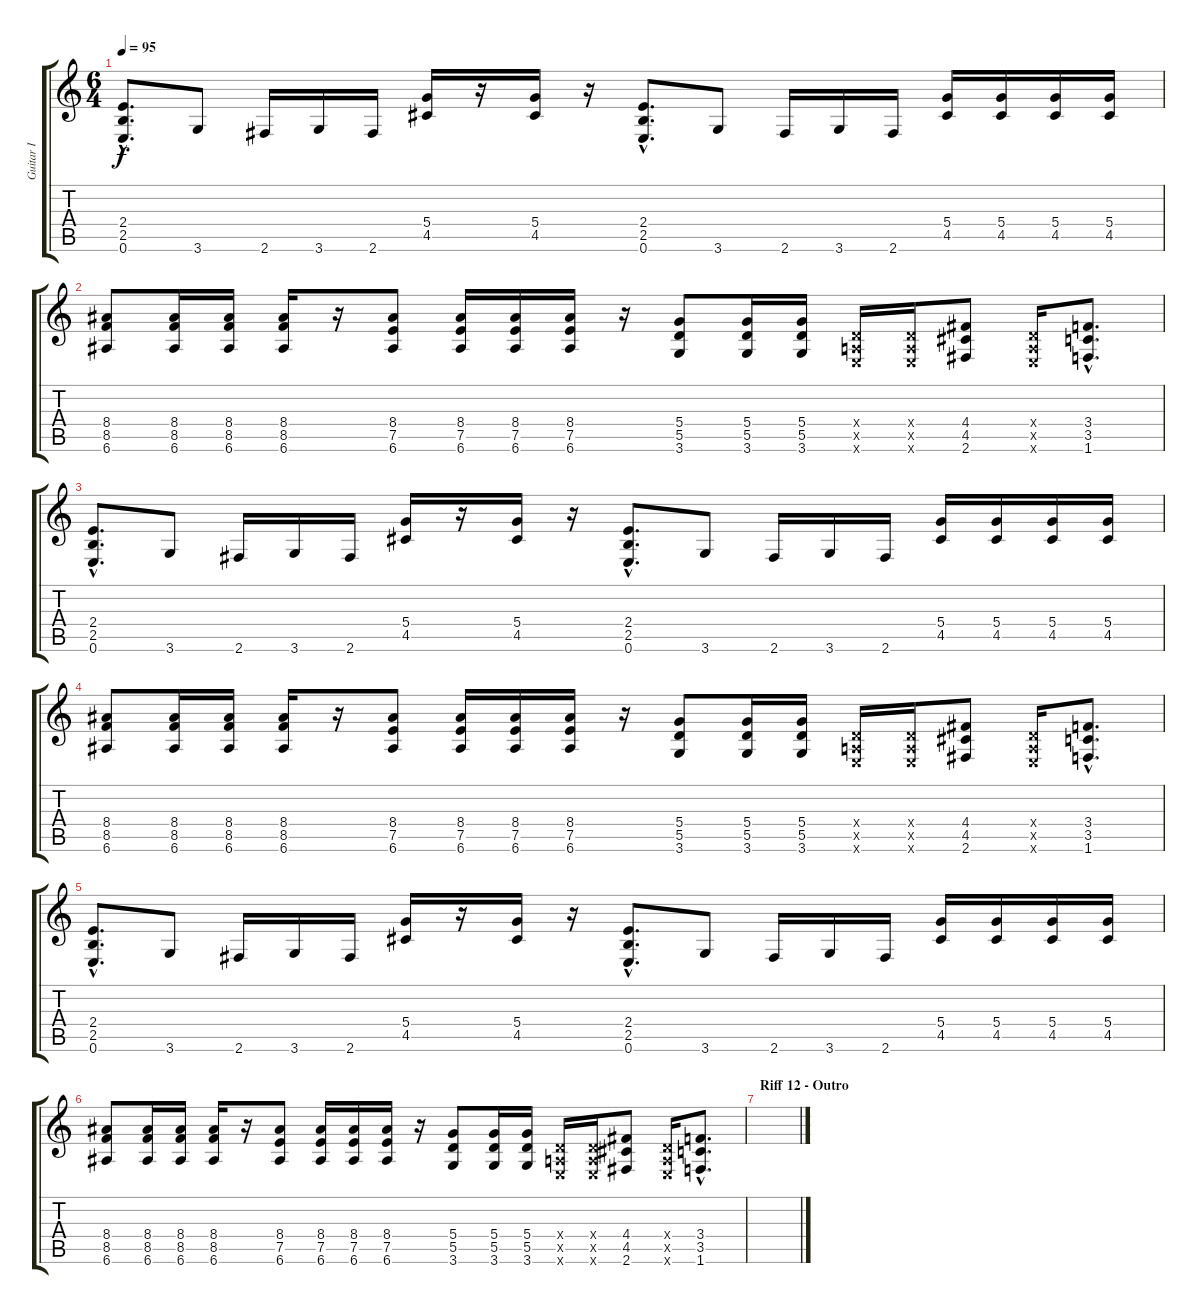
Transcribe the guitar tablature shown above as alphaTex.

\track ("Guitar I" "Guitar I") {instrument distortionguitar}
\staff {score tabs}
\tuning (E4 B3 G3 D3 A2 E2) {hide}
\ts (6 4)
\tempo 95
\clef g2
\ks c
(2.4{hac} 2.5{hac} 0.6{hac}).8{d dy f} 3.6.8 2.6.16 3.6.16 2.6.16 (5.4 4.5).16 r.16 (5.4 4.5).16 r.16 (2.4{hac} 2.5{hac} 0.6{hac}).8{d} 3.6.8 2.6.16 3.6.16 2.6.16 (5.4 4.5).16 (5.4 4.5).16 (5.4 4.5).16 (5.4 4.5).16 |
(8.4 8.5 6.6).8 (8.4 8.5 6.6).16 (8.4 8.5 6.6).16 (8.4 8.5 6.6).16 r.16 (8.4 7.5 6.6).8 (8.4 7.5 6.6).16 (8.4 7.5 6.6).16 (8.4 7.5 6.6).16 r.16 (5.4 5.5 3.6).8 (5.4 5.5 3.6).16 (5.4 5.5 3.6).16 (0.4{x} 0.5{x} 0.6{x}).16 (0.4{x} 0.5{x} 0.6{x}).16 (4.4 4.5 2.6).8 (0.4{x} 0.5{x} 0.6{x}).16 (3.4{hac} 3.5{hac} 1.6{hac}).8{d} |
(2.4{hac} 2.5{hac} 0.6{hac}).8{d} 3.6.8 2.6.16 3.6.16 2.6.16 (5.4 4.5).16 r.16 (5.4 4.5).16 r.16 (2.4{hac} 2.5{hac} 0.6{hac}).8{d} 3.6.8 2.6.16 3.6.16 2.6.16 (5.4 4.5).16 (5.4 4.5).16 (5.4 4.5).16 (5.4 4.5).16 |
(8.4 8.5 6.6).8 (8.4 8.5 6.6).16 (8.4 8.5 6.6).16 (8.4 8.5 6.6).16 r.16 (8.4 7.5 6.6).8 (8.4 7.5 6.6).16 (8.4 7.5 6.6).16 (8.4 7.5 6.6).16 r.16 (5.4 5.5 3.6).8 (5.4 5.5 3.6).16 (5.4 5.5 3.6).16 (0.4{x} 0.5{x} 0.6{x}).16 (0.4{x} 0.5{x} 0.6{x}).16 (4.4 4.5 2.6).8 (0.4{x} 0.5{x} 0.6{x}).16 (3.4{hac} 3.5{hac} 1.6{hac}).8{d} |
(2.4{hac} 2.5{hac} 0.6{hac}).8{d} 3.6.8 2.6.16 3.6.16 2.6.16 (5.4 4.5).16 r.16 (5.4 4.5).16 r.16 (2.4{hac} 2.5{hac} 0.6{hac}).8{d} 3.6.8 2.6.16 3.6.16 2.6.16 (5.4 4.5).16 (5.4 4.5).16 (5.4 4.5).16 (5.4 4.5).16 |
(8.4 8.5 6.6).8 (8.4 8.5 6.6).16 (8.4 8.5 6.6).16 (8.4 8.5 6.6).16 r.16 (8.4 7.5 6.6).8 (8.4 7.5 6.6).16 (8.4 7.5 6.6).16 (8.4 7.5 6.6).16 r.16 (5.4 5.5 3.6).8 (5.4 5.5 3.6).16 (5.4 5.5 3.6).16 (0.4{x} 0.5{x} 0.6{x}).16 (0.4{x} 0.5{x} 0.6{x}).16 (4.4 4.5 2.6).8 (0.4{x} 0.5{x} 0.6{x}).16 (3.4{hac} 3.5{hac} 1.6{hac}).8{d} |
\section ("" "Riff 12 - Outro")
